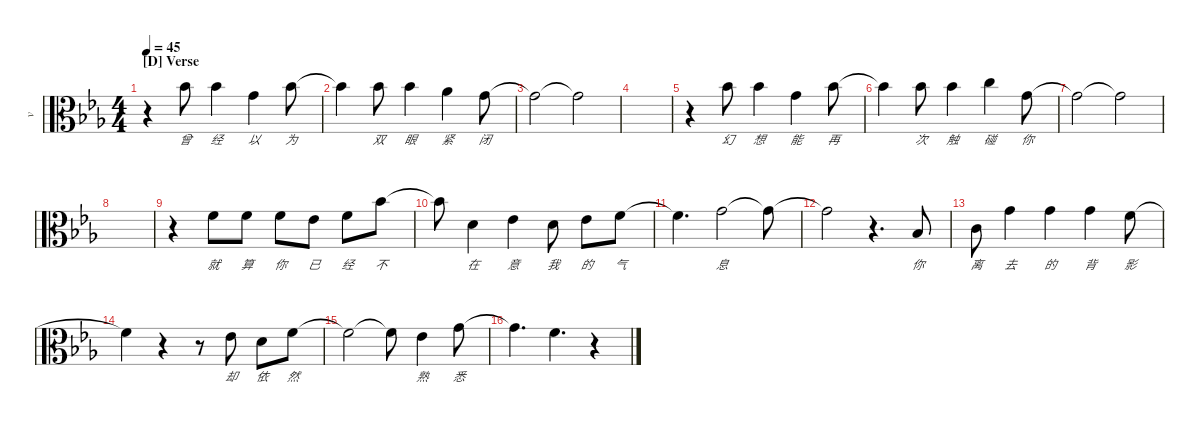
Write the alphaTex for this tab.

\defaultSystemsLayout 4
\hideDynamics
\bracketExtendMode nobrackets
\otherSystemsTrackNameOrientation horizontal
\track ("Vocal" "v") {instrument viola}
\staff {score}
\tuning (A4 D4 G3 C3)
\ts (4 4)
\section ("D" "Verse")
\tempo 45
\clef c3
\ks cminor
r.4{dy mf} 1.1.8{lyrics (0 "曾") lyrics (1 "") lyrics (2 "") lyrics (3 "") lyrics (4 "")} 1.1.4{lyrics (0 "经") lyrics (1 "") lyrics (2 "") lyrics (3 "") lyrics (4 "")} 5.2.4{lyrics (0 "以") lyrics (1 "") lyrics (2 "") lyrics (3 "") lyrics (4 "")} 1.1.8{lyrics (0 "为") lyrics (1 "") lyrics (2 "") lyrics (3 "") lyrics (4 "")} |
1.1{t}.4 1.1.8{lyrics (0 "双") lyrics (1 "") lyrics (2 "") lyrics (3 "") lyrics (4 "")} 1.1.4{lyrics (0 "眼") lyrics (1 "") lyrics (2 "") lyrics (3 "") lyrics (4 "")} 6.2.4{lyrics (0 "紧") lyrics (1 "") lyrics (2 "") lyrics (3 "") lyrics (4 "")} 5.2.8{lyrics (0 "闭") lyrics (1 "") lyrics (2 "") lyrics (3 "") lyrics (4 "")} |
5.2{t}.2 5.2{t}.2 |
|
r.4 1.1.8{lyrics (0 "幻") lyrics (1 "") lyrics (2 "") lyrics (3 "") lyrics (4 "")} 1.1.4{lyrics (0 "想") lyrics (1 "") lyrics (2 "") lyrics (3 "") lyrics (4 "")} 5.2.4{lyrics (0 "能") lyrics (1 "") lyrics (2 "") lyrics (3 "") lyrics (4 "")} 1.1.8{lyrics (0 "再") lyrics (1 "") lyrics (2 "") lyrics (3 "") lyrics (4 "")} |
1.1{t}.4 1.1.8{lyrics (0 "次") lyrics (1 "") lyrics (2 "") lyrics (3 "") lyrics (4 "")} 1.1.4{lyrics (0 "触") lyrics (1 "") lyrics (2 "") lyrics (3 "") lyrics (4 "")} 3.1.4{lyrics (0 "碰") lyrics (1 "") lyrics (2 "") lyrics (3 "") lyrics (4 "")} 5.2.8{lyrics (0 "你") lyrics (1 "") lyrics (2 "") lyrics (3 "") lyrics (4 "")} |
5.2{t}.2 5.2{t}.2 |
|
r.4 3.2.8{lyrics (0 "就") lyrics (1 "") lyrics (2 "") lyrics (3 "") lyrics (4 "")} 3.2.8{lyrics (0 "算") lyrics (1 "") lyrics (2 "") lyrics (3 "") lyrics (4 "")} 3.2.8{lyrics (0 "你") lyrics (1 "") lyrics (2 "") lyrics (3 "") lyrics (4 "")} 1.2.8{lyrics (0 "已") lyrics (1 "") lyrics (2 "") lyrics (3 "") lyrics (4 "")} 3.2.8{lyrics (0 "经") lyrics (1 "") lyrics (2 "") lyrics (3 "") lyrics (4 "")} 8.2.8{lyrics (0 "不") lyrics (1 "") lyrics (2 "") lyrics (3 "") lyrics (4 "")} |
8.2{t}.8 0.2.4{lyrics (0 "在") lyrics (1 "") lyrics (2 "") lyrics (3 "") lyrics (4 "")} 1.2.4{lyrics (0 "意") lyrics (1 "") lyrics (2 "") lyrics (3 "") lyrics (4 "")} 0.2.8{lyrics (0 "我") lyrics (1 "") lyrics (2 "") lyrics (3 "") lyrics (4 "")} 1.2.8{lyrics (0 "的") lyrics (1 "") lyrics (2 "") lyrics (3 "") lyrics (4 "")} 3.2.8{lyrics (0 "气") lyrics (1 "") lyrics (2 "") lyrics (3 "") lyrics (4 "")} |
3.2{t}.4{d} 5.2.2{lyrics (0 "息") lyrics (1 "") lyrics (2 "") lyrics (3 "") lyrics (4 "")} 5.2{t}.8 |
5.2{t}.2 r.4{d} 3.3.8{lyrics (0 "你") lyrics (1 "") lyrics (2 "") lyrics (3 "") lyrics (4 "")} |
5.3.8{lyrics (0 "离") lyrics (1 "") lyrics (2 "") lyrics (3 "") lyrics (4 "")} 5.2.4{lyrics (0 "去") lyrics (1 "") lyrics (2 "") lyrics (3 "") lyrics (4 "")} 5.2.4{lyrics (0 "的") lyrics (1 "") lyrics (2 "") lyrics (3 "") lyrics (4 "")} 5.2.4{lyrics (0 "背") lyrics (1 "") lyrics (2 "") lyrics (3 "") lyrics (4 "")} 3.2.8{lyrics (0 "影") lyrics (1 "") lyrics (2 "") lyrics (3 "") lyrics (4 "")} |
3.2{t}.4 r.4 r.8 1.2.8{lyrics (0 "却") lyrics (1 "") lyrics (2 "") lyrics (3 "") lyrics (4 "")} 0.2.8{lyrics (0 "依") lyrics (1 "") lyrics (2 "") lyrics (3 "") lyrics (4 "")} 3.2.8{lyrics (0 "然") lyrics (1 "") lyrics (2 "") lyrics (3 "") lyrics (4 "")} |
3.2{t}.2 3.2{t}.8 1.2.4{lyrics (0 "熟") lyrics (1 "") lyrics (2 "") lyrics (3 "") lyrics (4 "")} 5.2.8{lyrics (0 "悉") lyrics (1 "") lyrics (2 "") lyrics (3 "") lyrics (4 "")} |
5.2{t}.4{d} 3.2.4{d} r.4
